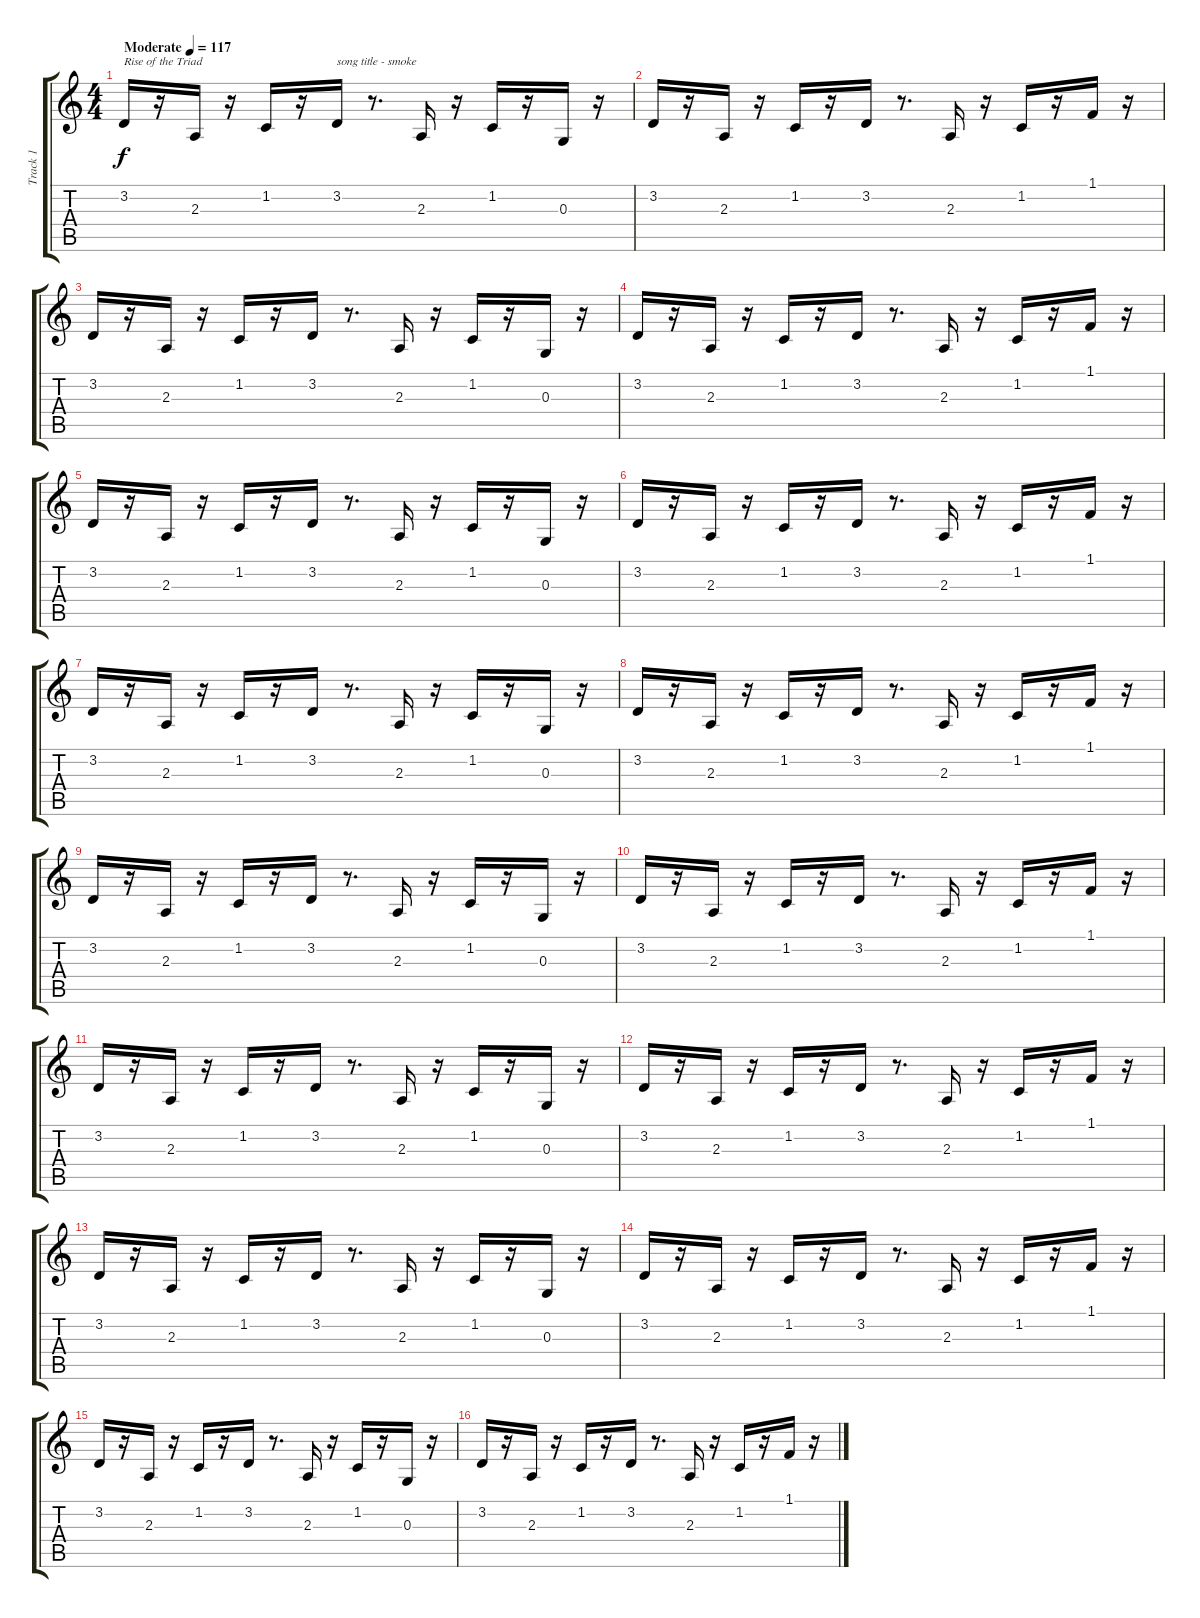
\track ("Track 1" "Track 1") {instrument pizzicatostrings}
\staff {score tabs}
\tuning (E4 B3 G3 D3 A2 E2) {hide}
\ts (4 4)
\tempo (117 "Moderate")
\clef g2
\ks c
3.2.16{txt "Rise of the Triad" dy f instrument pizzicatostrings} r.16 2.3.16 r.16 1.2.16 r.16 3.2.16{txt "song title - smoke"} r.8{d} 2.3.16 r.16 1.2.16 r.16 0.3.16 r.16 |
3.2.16 r.16 2.3.16 r.16 1.2.16 r.16 3.2.16 r.8{d} 2.3.16 r.16 1.2.16 r.16 1.1.16 r.16 |
3.2.16 r.16 2.3.16 r.16 1.2.16 r.16 3.2.16 r.8{d} 2.3.16 r.16 1.2.16 r.16 0.3.16 r.16 |
3.2.16 r.16 2.3.16 r.16 1.2.16 r.16 3.2.16 r.8{d} 2.3.16 r.16 1.2.16 r.16 1.1.16 r.16 |
3.2.16 r.16 2.3.16 r.16 1.2.16 r.16 3.2.16 r.8{d} 2.3.16 r.16 1.2.16 r.16 0.3.16 r.16 |
3.2.16 r.16 2.3.16 r.16 1.2.16 r.16 3.2.16 r.8{d} 2.3.16 r.16 1.2.16 r.16 1.1.16 r.16 |
3.2.16 r.16 2.3.16 r.16 1.2.16 r.16 3.2.16 r.8{d} 2.3.16 r.16 1.2.16 r.16 0.3.16 r.16 |
3.2.16 r.16 2.3.16 r.16 1.2.16 r.16 3.2.16 r.8{d} 2.3.16 r.16 1.2.16 r.16 1.1.16 r.16 |
3.2.16 r.16 2.3.16 r.16 1.2.16 r.16 3.2.16 r.8{d} 2.3.16 r.16 1.2.16 r.16 0.3.16 r.16 |
3.2.16 r.16 2.3.16 r.16 1.2.16 r.16 3.2.16 r.8{d} 2.3.16 r.16 1.2.16 r.16 1.1.16 r.16 |
3.2.16 r.16 2.3.16 r.16 1.2.16 r.16 3.2.16 r.8{d} 2.3.16 r.16 1.2.16 r.16 0.3.16 r.16 |
3.2.16 r.16 2.3.16 r.16 1.2.16 r.16 3.2.16 r.8{d} 2.3.16 r.16 1.2.16 r.16 1.1.16 r.16 |
3.2.16 r.16 2.3.16 r.16 1.2.16 r.16 3.2.16 r.8{d} 2.3.16 r.16 1.2.16 r.16 0.3.16 r.16 |
3.2.16 r.16 2.3.16 r.16 1.2.16 r.16 3.2.16 r.8{d} 2.3.16 r.16 1.2.16 r.16 1.1.16 r.16 |
3.2.16 r.16 2.3.16 r.16 1.2.16 r.16 3.2.16 r.8{d} 2.3.16 r.16 1.2.16 r.16 0.3.16 r.16 |
3.2.16 r.16 2.3.16 r.16 1.2.16 r.16 3.2.16 r.8{d} 2.3.16 r.16 1.2.16 r.16 1.1.16 r.16
